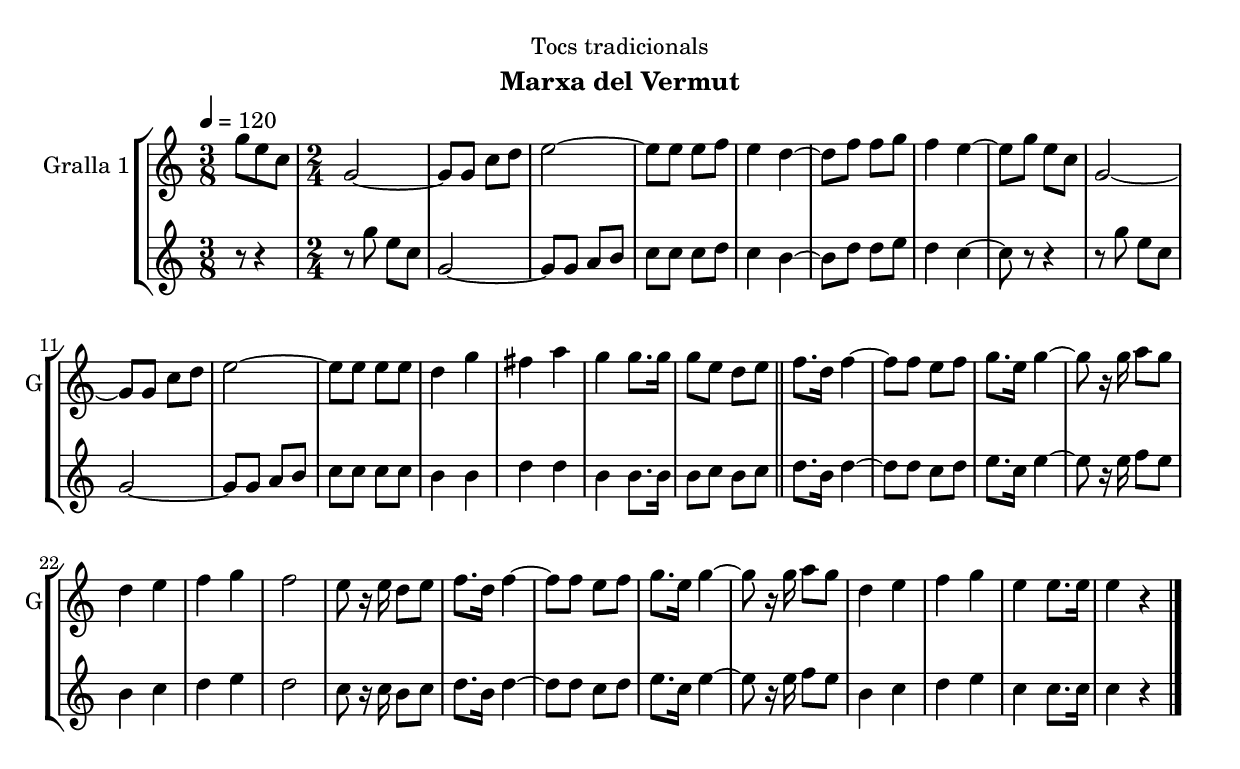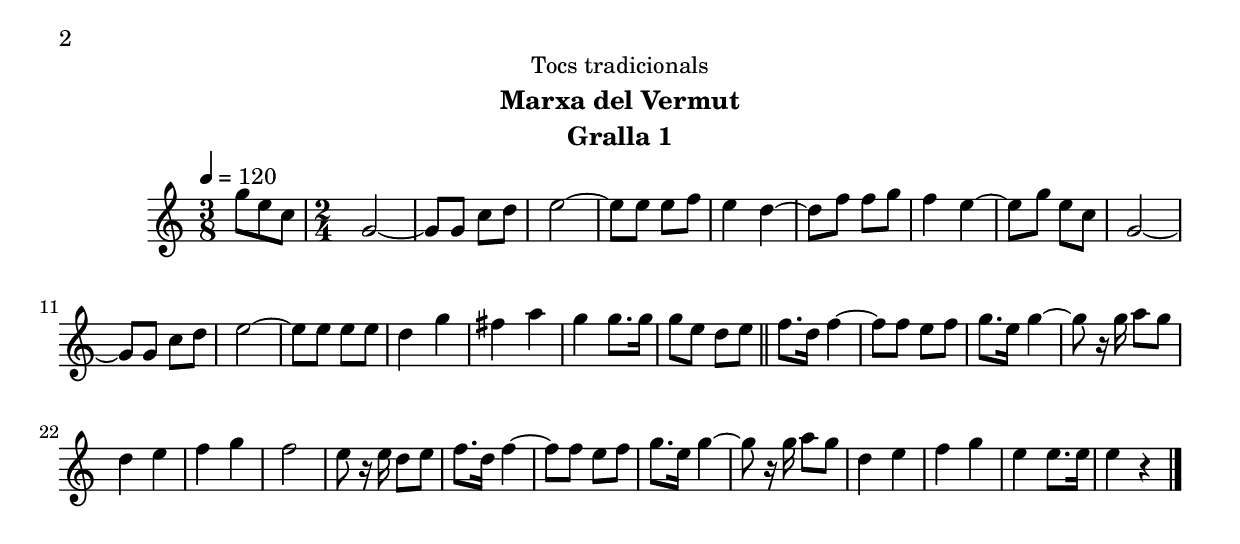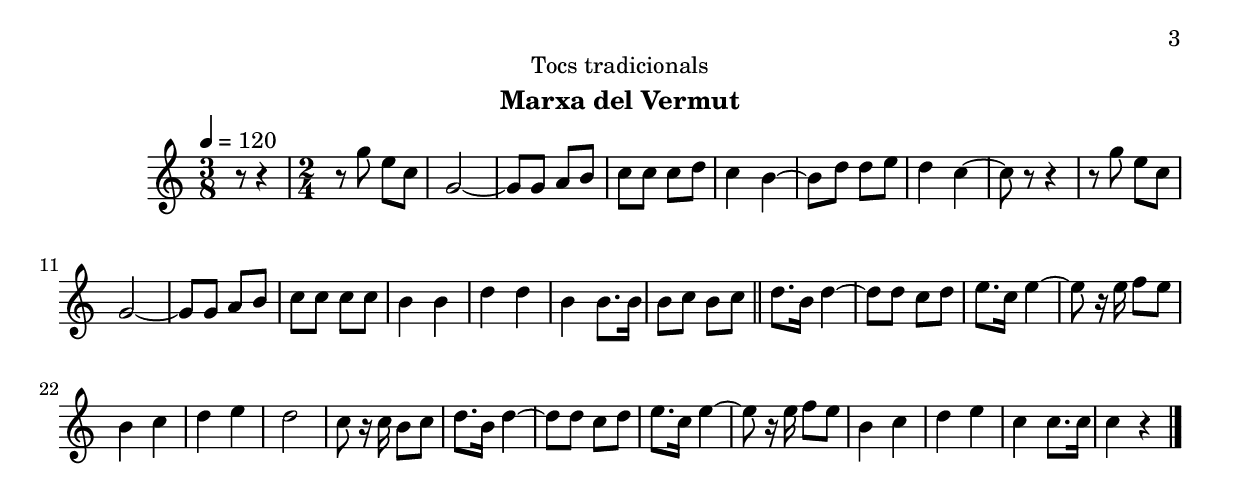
\version "2.22.1"

\header {
  dedication="Tocs tradicionals"
  title=""
  subtitle="Marxa del Vermut"
  subsubtitle=""
  poet=""
  meter=""
  piece=""
  composer=""
  arranger=""
  opus=""
  instrument=""
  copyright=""
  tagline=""
}

liniaroAa =
\relative g''
{
  \tempo 4=120
  \clef treble
  \key c \major
  \time 3/8
  g8 e c  |
  \time 2/4   g2 ~  |
  g8 g c d  |
  e2 ~  |
  %05
  e8 e e f  |
  e4 d ~  |
  d8 f f g  |
  f4 e ~  |
  e8 g e c  |
  %10
  g2 ~  |
  g8 g c d  |
  e2 ~  |
  e8 e e e  |
  d4 g  |
  %15
  fis4 a  |
  g4 g8. g16  |
  g8 e d e  \bar "||"
  f8. d16 f4 ~  |
  f8 f e f  |
  %20
  g8. e16 g4 ~  |
  g8 r16 g a8 g  |
  d4 e  |
  f4 g  |
  f2  |
  %25
  e8 r16 e d8 e  |
  f8. d16 f4 ~  |
  f8 f e f  |
  g8. e16 g4 ~  |
  g8 r16 g a8 g  |
  %30
  d4 e  |
  f4 g  |
  e4 e8. e16  |
  e4 r4  \bar "|." % kompletite
}

liniaroAb =
\relative g''
{
  \tempo 4=120
  \clef treble
  \key c \major
  \time 3/8
  r8 r4  |
  \time 2/4   r8 g e c  |
  g2 ~  |
  g8 g a b  |
  %05
  c8 c c d  |
  c4 b ~  |
  b8 d d e  |
  d4 c ~  |
  c8 r r4  |
  %10
  r8 g' e c  |
  g2 ~  |
  g8 g a b  |
  c8 c c c  |
  b4 b  |
  %15
  d4 d  |
  b4 b8. b16  |
  b8 c b c  \bar "||"
  d8. b16 d4 ~  |
  d8 d c d  |
  %20
  e8. c16 e4 ~  |
  e8 r16 e f8 e  |
  b4 c  |
  d4 e  |
  d2  |
  %25
  c8 r16 c b8 c  |
  d8. b16 d4 ~  |
  d8 d c d  |
  e8. c16 e4 ~  |
  e8 r16 e f8 e  |
  %30
  b4 c  |
  d4 e  |
  c4 c8. c16  |
  c4 r4  \bar "|." % kompletite
}

\bookpart {
  \score {
    \new StaffGroup {
      \override Score.RehearsalMark #'self-alignment-X = #LEFT
      <<
        \new Staff \with {instrumentName = #"Gralla 1" shortInstrumentName = #"G"} \liniaroAa
        \new Staff \with {instrumentName = #"" shortInstrumentName = #" "} \liniaroAb
      >>
    }
    \layout {}
  }
  \score { \unfoldRepeats
    \new StaffGroup {
      \override Score.RehearsalMark #'self-alignment-X = #LEFT
      <<
        \new Staff \with {instrumentName = #"Gralla 1" shortInstrumentName = #"G"} \liniaroAa
        \new Staff \with {instrumentName = #"" shortInstrumentName = #" "} \liniaroAb
      >>
    }
    \midi {
      \set Staff.midiInstrument = "oboe"
      \set DrumStaff.midiInstrument = "drums"
    }
  }
}

\bookpart {
  \header {instrument="Gralla 1"}
  \score {
    \new StaffGroup {
      \override Score.RehearsalMark #'self-alignment-X = #LEFT
      <<
        \new Staff \liniaroAa
      >>
    }
    \layout {}
  }
  \score { \unfoldRepeats
    \new StaffGroup {
      \override Score.RehearsalMark #'self-alignment-X = #LEFT
      <<
        \new Staff \liniaroAa
      >>
    }
    \midi {
      \set Staff.midiInstrument = "oboe"
      \set DrumStaff.midiInstrument = "drums"
    }
  }
}

\bookpart {
  \header {instrument=""}
  \score {
    \new StaffGroup {
      \override Score.RehearsalMark #'self-alignment-X = #LEFT
      <<
        \new Staff \liniaroAb
      >>
    }
    \layout {}
  }
  \score { \unfoldRepeats
    \new StaffGroup {
      \override Score.RehearsalMark #'self-alignment-X = #LEFT
      <<
        \new Staff \liniaroAb
      >>
    }
    \midi {
      \set Staff.midiInstrument = "oboe"
      \set DrumStaff.midiInstrument = "drums"
    }
  }
}

